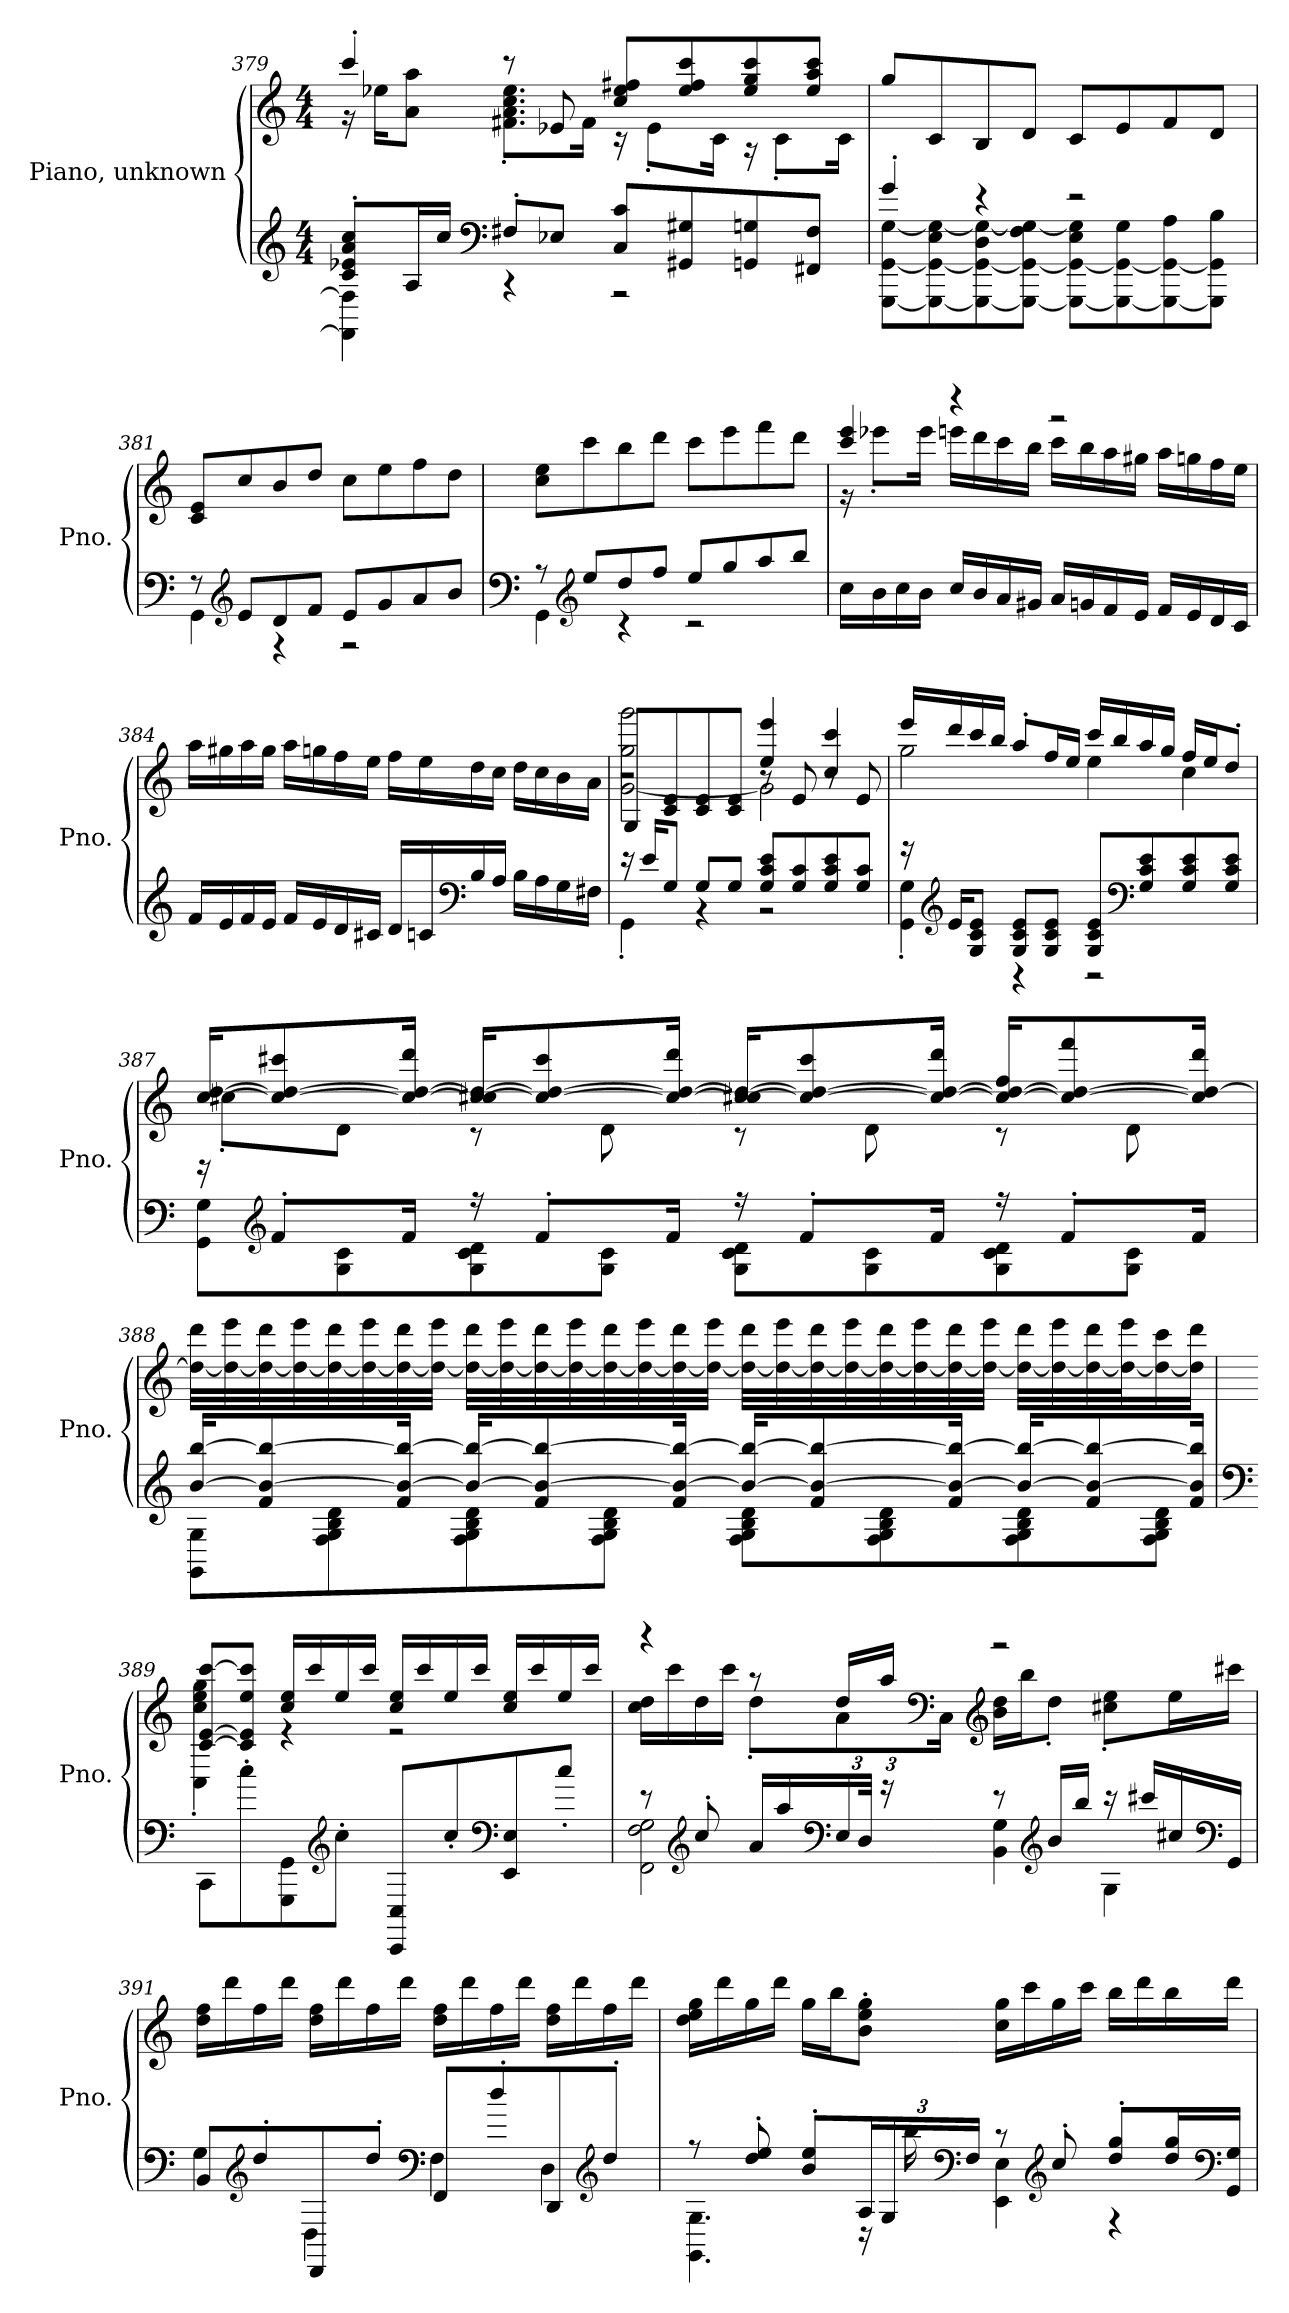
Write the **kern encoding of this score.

**kern	**kern
*part1	*part1
*staff2	*staff1
*I"Piano, unknown	*
*I'Pno.	*
*clefG2	*clefG2
*k[]	*k[]
*M4/4	*M4/4
=379	=379
*^	*^
8c/' 8e-X/' 8a/' 8cc/'L	4FF#\] 4F#\]	4ccc'/	16r
.	.	.	16ee-X\KL
16A/L	.	.	8a\ 8aa\J
16cc/JJ	.	.	.
*clefF4	*	*	*
8F#X'/L	4r	8r	8.f#X\' 8.a\' 8.cc\' 8.ee-\'L
8E-X/J	.	8e-X/	.
.	.	.	16f#\Jk
8C/ 8c/L	2r	8cc/ 8ee-/ 8ff#X/L	16r
.	.	.	8e-'\L
8GG#X/ 8G#X/	.	8ee-/ 8ff#/ 8ccc/	.
.	.	.	16c\Jk
8GGn/ 8Gn/	.	8ee-/ 8gg/ 8ccc/	16r
.	.	.	8c'\L
8FF#X/ 8F#/J	.	8ee-/ 8aa/ 8ccc/J	.
.	.	.	16c\Jk
*	*	*v	*v
!!LO:LB:g=z
=380	=380	=380
4g'/	[8GGG\ [8GG\ [8G\L	8gg/L
.	8GGG\_ 8GG\_ 8E\ 8G\_	8c/
4r	8GGG\_ 8GG\_ 8D\ 8G\_	8B/
.	8GGG\_ 8GG\_ 8F\ 8G\_J	8d/J
2r	8GGG\_ 8GG\_ 8E\ 8G\]L	8c/L
.	8GGG\_ 8GG\_ 8G\	8e/
.	8GGG\_ 8GG\_ 8A\	8f/
.	8GGG\] 8GG\] 8B\J	8d/J
=381	=381	=381
8r	4GG\	8c/ 8e/L
*clefG2	*	*
8e/L	.	8cc/
8d/	4r	8b/
8f/J	.	8dd/J
8e/L	2r	8cc\L
8g/	.	8ee\
8a/	.	8ff\
8b/J	.	8dd\J
=382	=382	=382
*clefF4	*	*
8r	4GG\	8cc\ 8ee\L
*clefG2	*	*
8ee/L	.	8ccc\
8dd/	4r	8bb\
8ff/J	.	8ddd\J
8ee/L	2r	8ccc\L
8gg/	.	8eee\
8aa/	.	8fff\
8bb/J	.	8ddd\J
*v	*v	*
!!LO:LB:g=z
=383	=383
*	*^
16cc\LL	4ccc/ 4eee/	16r
16b\	.	8eee-X'\L
16cc\	.	.
16b\JJ	.	16eee-\Jk
16cc/LL	4r	16eeen\LL
16b/	.	16ddd\
16a/	.	16ccc\
16g#X/JJ	.	16bb\JJ
16a/LL	2r	16ccc\LL
16gn/	.	16bb\
16f/	.	16aa\
16e/JJ	.	16gg#X\JJ
16f/LL	.	16aa\LL
16e/	.	16ggn\
16d/	.	16ff\
16c/JJ	.	16ee\JJ
*	*v	*v
=384	=384
16f/LL	16aa\LL
16e/	16gg#X\
16f/	16aa\
16e/JJ	16gg#\JJ
16f/LL	16aa\LL
16e/	16ggn\
16d/	16ff\
16c#X/JJ	16ee\JJ
16d/LL	16ff\LL
16cn/	16ee\
*clefF4	*
16B/	16dd\
16A/JJ	16cc\JJ
16B\LL	16dd\LL
16A\	16cc\
16G\	16b\
16F#X\JJ	16a\JJ
!!LO:LB:g=z
=385	=385
*^	*^
*	*	*	*^
16r	4GG'\	2r	[2g\ 2gg\ 2ggg\	8G/L
16e/KL	.	.	.	.
8G/J	.	.	.	8c/ 8e/
8G/L	4r	.	.	8c/ 8e/
8G/J	.	.	.	8c/ 8e/J
8G/ 8c/ 8e/L	2r	4ee/ 4eee/	2g\]	8r
8G/ 8c/	.	.	.	8e/
8G/ 8c/ 8e/	.	4cc/ 4ccc/	.	8r
8G/ 8c/J	.	.	.	8e/
*	*	*	*v	*v
=386	=386	=386	=386
16r	4GG\' 4G\'	16eee/LL	2gg\
*clefG2	*	*	*
16e/KL	.	16ddd/	.
8G/ 8c/ 8e/J	.	16ccc/	.
.	.	16bb/JJ	.
8G/ 8c/ 8e/L	4r	8aa'/L	.
8G/ 8c/ 8e/J	.	16ff/L	.
.	.	16ee/JJ	.
8G/ 8c/ 8e/L	2r	16ccc/LL	4ee\
.	.	16bb/	.
*clefF4	*	*	*
8G/ 8c/ 8e/	.	16aa/	.
.	.	16gg/JJ	.
8G/ 8c/ 8e/	.	16ff/LL	4cc\
.	.	16ee/J	.
8G/ 8c/ 8e/J	.	8dd'/J	.
!!LO:PB:g=z	!!
=387	=387	=387	=387
16r	8GG\ 8G\L	[16cc/ [16dd/KL	8cc#X'\L
*clefG2	*	*	*
8f'/L	.	8cc/_ 8dd/_ 8ccc#X/	.
.	8G\ 8c\	.	8d\J
16f/Jk	.	16cc/_ 16dd/_ 16ddd/Jk	.
16r	8G\ 8c\ 8d\	16cc/_ 16cc#X/ 16dd/_KL	8r
8f'/L	.	8cc/_ 8dd/_ 8ccc#/	.
.	8G\ 8c\J	.	8d\
16f/Jk	.	16cc/_ 16dd/_ 16ddd/Jk	.
16r	8G\ 8c\ 8d\L	16cc/_ 16cc#X/ 16dd/_KL	8r
8f'/L	.	8cc/_ 8dd/_ 8ccc#/	.
.	8G\ 8c\	.	8d\
16f/Jk	.	16cc/_ 16dd/_ 16ddd/Jk	.
16r	8G\ 8c\ 8d\	16cc/_ 16dd/_ 16ff/KL	8r
8f'/L	.	8cc/_ 8dd/_ 8fff/	.
.	8G\ 8c\J	.	8d\
16f/Jk	.	16cc/] 16dd/_ 16ddd/Jk	.
*	*	*v	*v
!!LO:LB:g=z
=388	=388	=388
[16b/ [16bb/KL	8GG\ 8G\L	32dd\_ 32ddd\LLL
.	.	32dd\_ 32eee\
8f/ 8b/_ 8bb/_	.	32dd\_ 32ddd\
.	.	32dd\_ 32eee\
.	8F\ 8G\ 8B\ 8d\	32dd\_ 32ddd\
.	.	32dd\_ 32eee\
16f/ 16b/_ 16bb/_Jk	.	32dd\_ 32ddd\
.	.	32dd\_ 32eee\JJJ
16b/_ 16bb/_KL	8F\ 8G\ 8B\ 8d\	32dd\_ 32ddd\LLL
.	.	32dd\_ 32eee\
8f/ 8b/_ 8bb/_	.	32dd\_ 32ddd\
.	.	32dd\_ 32eee\
.	8F\ 8G\ 8B\ 8d\J	32dd\_ 32ddd\
.	.	32dd\_ 32eee\
16f/ 16b/_ 16bb/_Jk	.	32dd\_ 32ddd\
.	.	32dd\_ 32eee\JJJ
16b/_ 16bb/_KL	8F\ 8G\ 8B\ 8d\L	32dd\_ 32ddd\LLL
.	.	32dd\_ 32eee\
8f/ 8b/_ 8bb/_	.	32dd\_ 32ddd\
.	.	32dd\_ 32eee\
.	8F\ 8G\ 8B\ 8d\	32dd\_ 32ddd\
.	.	32dd\_ 32eee\
16f/ 16b/_ 16bb/_Jk	.	32dd\_ 32ddd\
.	.	32dd\_ 32eee\JJJ
16b/_ 16bb/_KL	8F\ 8G\ 8B\ 8d\	32dd\_ 32ddd\LLL
.	.	32dd\_ 32eee\
8f/ 8b/_ 8bb/_	.	32dd\_ 32ddd\
.	.	32dd\_ 32eee\J
.	8F\ 8G\ 8B\ 8d\J	16dd\_ 16ccc\
16f/ 16b/] 16bb/]Jk	.	16dd\] 16ddd\JJ
*v	*v	*
!!LO:LB:g=z
=389	=389
*clefF4	*
*	*^
8CC\L	[8c/ [8e/ [8ccc/L	4C\' 4cc\' 4ee\' 4gg\'
8cc'\	8c/] 8e/] 8ee/ 8ccc/]J	.
8GGG\ 8GG\	16cc/ 16ee/LL	4r
.	16ccc/	.
*clefG2	*	*
8cc'\J	16ee/	.
.	16ccc/JJ	.
8CC/ 8C/L	16cc/ 16ee/LL	2r
.	16ccc/	.
8cc'/	16ee/	.
.	16ccc/JJ	.
*clefF4	*	*
8EE/ 8E/	16cc/ 16ee/LL	.
.	16ccc/	.
8cc'/J	16ee/	.
.	16ccc/JJ	.
!!LO:LB:g=z	!!
=390	=390	=390
*^	*	*
8r	2FF\ 2F\ 2G\	4r	16cc\ 16dd\LL
.	.	.	16ccc\
*clefG2	*	*	*
8cc'/	.	.	16dd\
.	.	.	16ccc\JJ
16a/LL	.	8r	8dd'\L
16aa/	.	.	.
*clefF4	*	*	*
*Xbrackettup	*	*	*Xbrackettup
24E/	.	16dd/LL	12a\
48D/JJk	.	.	.
16r	.	16aa/JJ	.
*	*	*clefF4	*
.	.	.	24C\Jk
*	*	*clefG2	*
8r	4BB\ 4G\	2r	16b\ 16dd\LL
.	.	.	16bb\J
*clefG2	*	*	*
16b/LL	.	.	8dd'\J
16bb/JJ	.	.	.
16r	4G\	.	8cc#X\' 8ee\'L
16ccc#X/LL	.	.	.
16cc#X/	.	.	16ee\L
*clefF4	*	*	*
16GG/JJ	.	.	16ccc#X\JJ
*	*	*v	*v
!!LO:LB:g=z
=391	=391	=391
8BB/L	4G\	16dd\ 16ff\LL
.	.	16ddd\
*clefG2	*	*
8dd'/	.	16ff\
.	.	16ddd\JJ
8DD/	4D\	16dd\ 16ff\LL
.	.	16ddd\
8dd'/J	.	16ff\
.	.	16ddd\JJ
*clefF4	*	*
8FF/L	4F\	16dd\ 16ff\LL
.	.	16ddd\
8dd'/	.	16ff\
.	.	16ddd\JJ
8DD/	4D\	16dd\ 16ff\LL
.	.	16ddd\
*clefG2	*	*
8dd'/J	.	16ff\
.	.	16ddd\JJ
=392	=392	=392
8r	4.GG\ 4.G\	16dd\ 16ee\ 16gg\LL
.	.	16ddd\
8dd/' 8ee/'	.	16gg\
.	.	16ddd\JJ
8b/' 8ee/'L	.	16gg\LL
.	.	16bb\J
24A/L	16r	8b\' 8ee\' 8gg\'J
24G/	.	.
.	16bb\	.
*clefF4	*	*
24F/JJ	.	.
8r	4EE\ 4E\	16cc\ 16gg\LL
.	.	16ccc\
*clefG2	*	*
8cc'/	.	16gg\
.	.	16ccc\JJ
8dd/' 8gg/'L	4r	16bb\LL
.	.	16ddd\
16dd/ 16gg/L	.	16bb\
*clefF4	*	*
16GG/ 16G/JJ	.	16ddd\JJ
*v	*v	*
=	=
*-	*-
